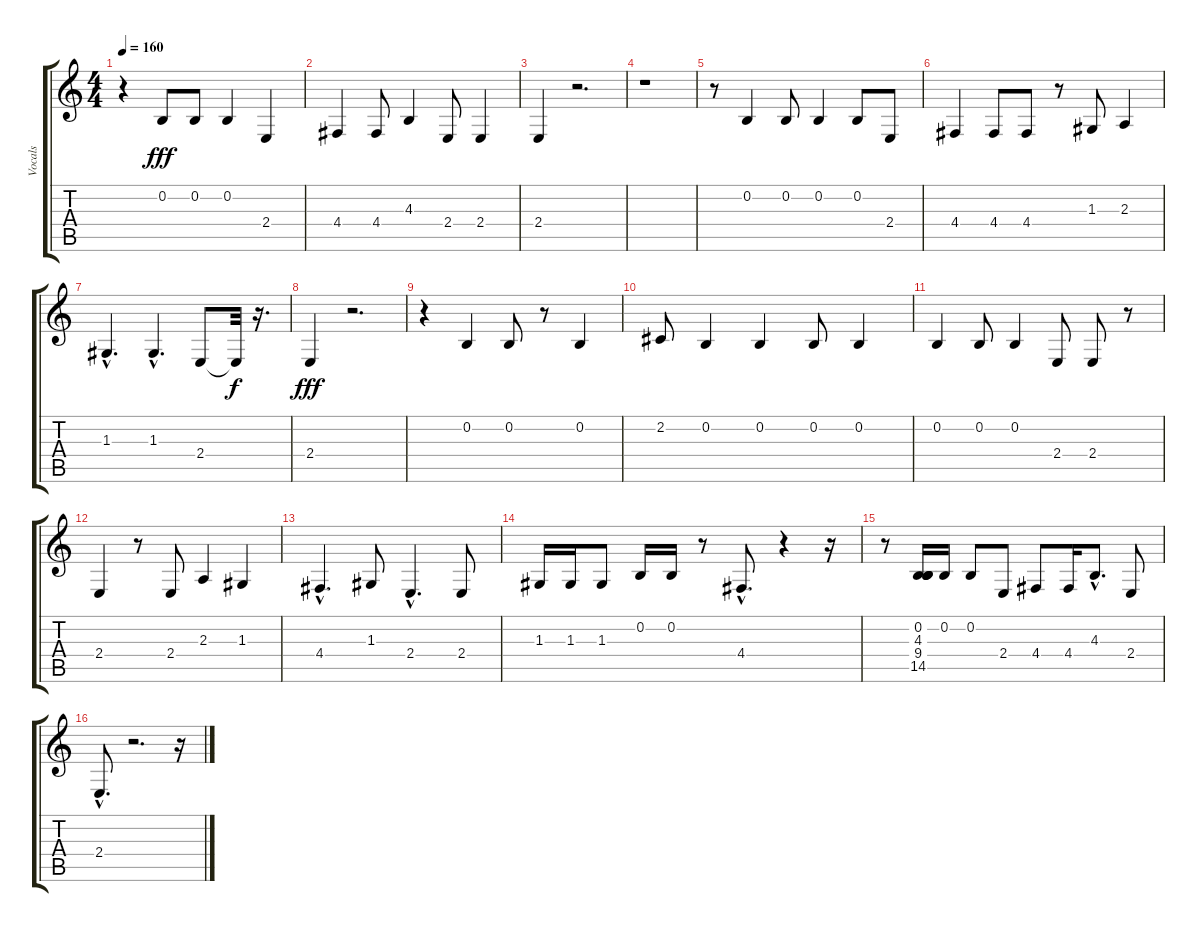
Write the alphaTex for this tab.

\track ("Vocals" "Vocals") {instrument synthbrass2}
\staff {score tabs}
\tuning (E4 B3 G3 D3 A2 E2) {hide}
\ts (4 4)
\tempo 160
\clef g2
\ks c
r.4{dy f} 0.2.8{dy fff} 0.2.8 0.2.4 2.4.4 |
4.4.4 4.4.8 4.3.4 2.4.8 2.4.4 |
2.4.4 r.2{d} |
r.1 |
r.8 0.2.4 0.2.8 0.2.4 0.2.8 2.4.8 |
4.4.4 4.4.8 4.4.8 r.8 1.3.8 2.3.4 |
1.3{hac}.4{d} 1.3{hac}.4{d} 2.4.8 2.4{t}.32{dy f} r.16{d} |
2.4.4{dy fff} r.2{d} |
r.4 0.2.4 0.2.8 r.8 0.2.4 |
2.2.8 0.2.4 0.2.4 0.2.8 0.2.4 |
0.2.4 0.2.8 0.2.4 2.4.8 2.4.8 r.8 |
2.4.4 r.8 2.4.8 2.3.4 1.3.4 |
4.4{hac}.4{d} 1.3.8 2.4{hac}.4{d} 2.4.8 |
1.3.16 1.3.16 1.3.8 0.2.16 0.2.16 r.8 4.4{hac}.8{d} r.4 r.16 |
r.8 (0.2 4.3 9.4 14.5).16 0.2.16 0.2.8 2.4.8 4.4.8 4.4.16 4.3{hac}.8{d} 2.4.8 |
2.4{hac}.8{d} r.2{d} r.16
